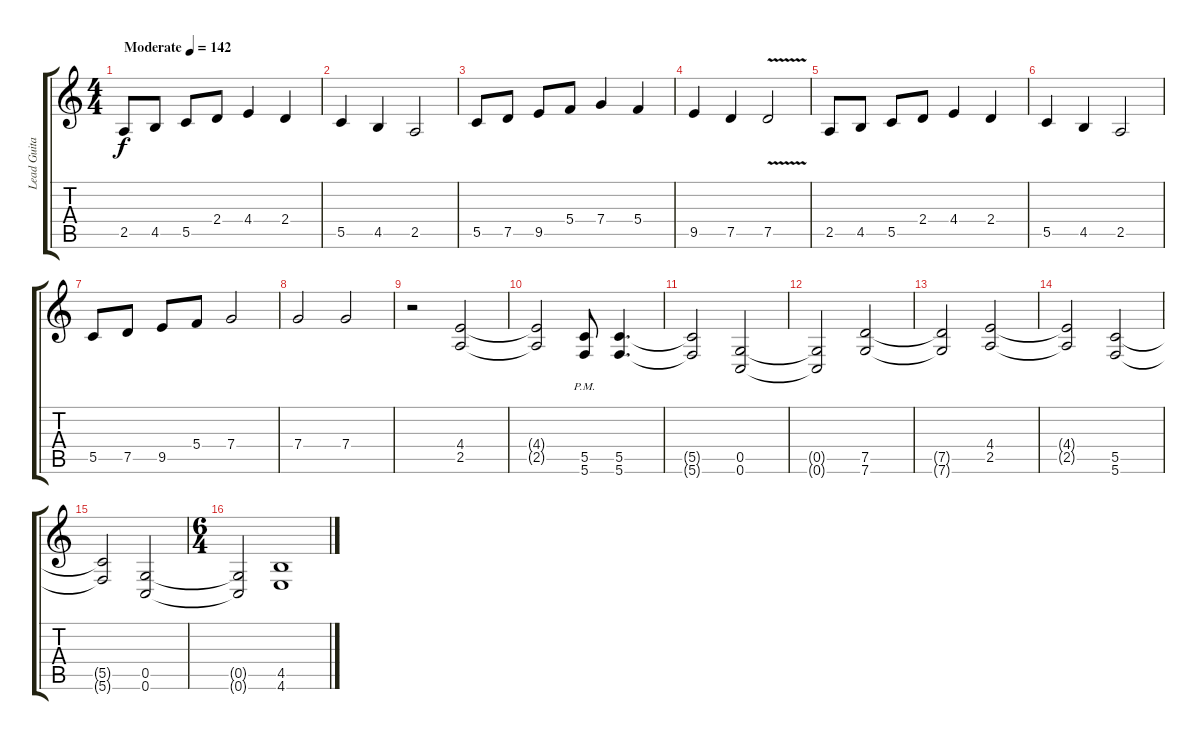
\track ("Lead Guitar" "Lead Guita") {instrument distortionguitar}
\staff {score tabs}
\tuning (D4 A3 F3 C3 G2 C2) {hide}
\ts (4 4)
\tempo (142 "Moderate")
\clef g2
\ks c
2.5.8{dy f instrument distortionguitar} 4.5.8 5.5.8 2.4.8 4.4.4 2.4.4 |
5.5.4 4.5.4 2.5.2 |
5.5.8 7.5.8 9.5.8 5.4.8 7.4.4 5.4.4 |
9.5.4 7.5.4 7.5{v}.2 |
2.5.8 4.5.8 5.5.8 2.4.8 4.4.4 2.4.4 |
5.5.4 4.5.4 2.5.2 |
5.5.8 7.5.8 9.5.8 5.4.8 7.4.2 |
7.4.2 7.4.2 |
r.2 (4.4 2.5).2 |
(4.4{t} 2.5{t}).2 (5.5{pm} 5.6{pm}).8 (5.5 5.6).4{d} |
(5.5{t} 5.6{t}).2 (0.5 0.6).2 |
(0.5{t} 0.6{t}).2 (7.5 7.6).2 |
(7.5{t} 7.6{t}).2 (4.4 2.5).2 |
(4.4{t} 2.5{t}).2 (5.5 5.6).2 |
(5.5{t} 5.6{t}).2 (0.5 0.6).2 |
\ts (6 4)
(0.5{t} 0.6{t}).2 (4.5 4.6).1
